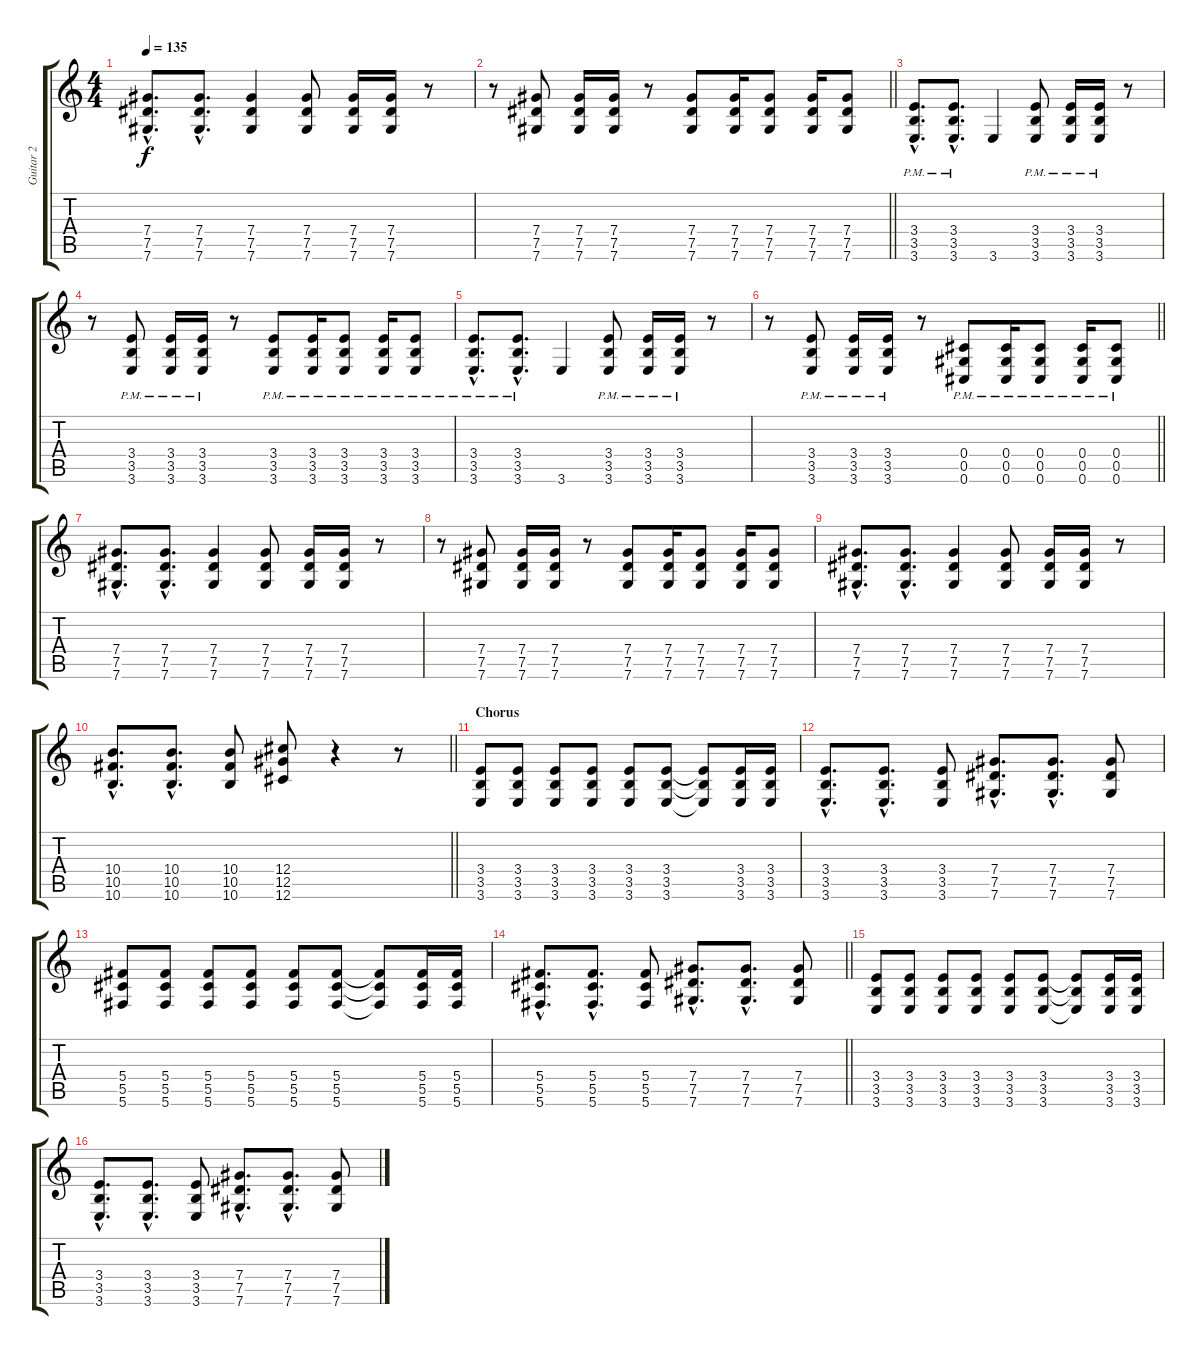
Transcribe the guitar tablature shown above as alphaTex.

\track ("Guitar 2" "Guitar 2") {instrument distortionguitar}
\staff {score tabs}
\tuning (Eb4 Bb3 Gb3 Db3 Ab2 Db2) {hide}
\ts (4 4)
\tempo 135
\clef g2
\ks c
(7.4{hac} 7.5{hac} 7.6{hac}).8{d dy f} (7.4{hac} 7.5{hac} 7.6{hac}).8{d} (7.4 7.5 7.6).4 (7.4 7.5 7.6).8 (7.4 7.5 7.6).16 (7.4 7.5 7.6).16 r.8 |
\barLineRight lightlight
r.8 (7.4 7.5 7.6).8 (7.4 7.5 7.6).16 (7.4 7.5 7.6).16 r.8 (7.4 7.5 7.6).8 (7.4 7.5 7.6).16 (7.4 7.5 7.6).8 (7.4 7.5 7.6).16 (7.4 7.5 7.6).8 |
(3.4{hac pm} 3.5{hac pm} 3.6{hac pm}).8{d} (3.4{hac pm} 3.5{hac pm} 3.6{hac pm}).8{d} 3.6.4 (3.4{pm} 3.5{pm} 3.6{pm}).8 (3.4{pm} 3.5{pm} 3.6{pm}).16 (3.4{pm} 3.5{pm} 3.6{pm}).16 r.8 |
r.8 (3.4{pm} 3.5{pm} 3.6{pm}).8 (3.4{pm} 3.5{pm} 3.6{pm}).16 (3.4{pm} 3.5{pm} 3.6{pm}).16 r.8 (3.4{pm} 3.5{pm} 3.6{pm}).8 (3.4{pm} 3.5{pm} 3.6{pm}).16 (3.4{pm} 3.5{pm} 3.6{pm}).8 (3.4{pm} 3.5{pm} 3.6{pm}).16 (3.4{pm} 3.5{pm} 3.6{pm}).8 |
(3.4{hac pm} 3.5{hac pm} 3.6{hac pm}).8{d} (3.4{hac pm} 3.5{hac pm} 3.6{hac pm}).8{d} 3.6.4 (3.4{pm} 3.5{pm} 3.6{pm}).8 (3.4{pm} 3.5{pm} 3.6{pm}).16 (3.4{pm} 3.5{pm} 3.6{pm}).16 r.8 |
\barLineRight lightlight
r.8 (3.4{pm} 3.5{pm} 3.6{pm}).8 (3.4{pm} 3.5{pm} 3.6{pm}).16 (3.4{pm} 3.5{pm} 3.6{pm}).16 r.8 (0.4{pm} 0.5{pm} 0.6{pm}).8 (0.4{pm} 0.5{pm} 0.6{pm}).16 (0.4{pm} 0.5{pm} 0.6{pm}).8 (0.4{pm} 0.5{pm} 0.6{pm}).16 (0.4{pm} 0.5{pm} 0.6{pm}).8 |
(7.4{hac} 7.5{hac} 7.6{hac}).8{d} (7.4{hac} 7.5{hac} 7.6{hac}).8{d} (7.4 7.5 7.6).4 (7.4 7.5 7.6).8 (7.4 7.5 7.6).16 (7.4 7.5 7.6).16 r.8 |
r.8 (7.4 7.5 7.6).8 (7.4 7.5 7.6).16 (7.4 7.5 7.6).16 r.8 (7.4 7.5 7.6).8 (7.4 7.5 7.6).16 (7.4 7.5 7.6).8 (7.4 7.5 7.6).16 (7.4 7.5 7.6).8 |
(7.4{hac} 7.5{hac} 7.6{hac}).8{d} (7.4{hac} 7.5{hac} 7.6{hac}).8{d} (7.4 7.5 7.6).4 (7.4 7.5 7.6).8 (7.4 7.5 7.6).16 (7.4 7.5 7.6).16 r.8 |
\barLineRight lightlight
(10.4{hac} 10.5{hac} 10.6{hac}).8{d} (10.4{hac} 10.5{hac} 10.6{hac}).8{d} (10.4 10.5 10.6).8 (12.4 12.5 12.6).8 r.4 r.8 |
\section ("" "Chorus")
(3.4 3.5 3.6).8 (3.4 3.5 3.6).8 (3.4 3.5 3.6).8 (3.4 3.5 3.6).8 (3.4 3.5 3.6).8 (3.4 3.5 3.6).8 (3.4{t} 3.5{t} 3.6{t}).8 (3.4 3.5 3.6).16 (3.4 3.5 3.6).16 |
(3.4{hac} 3.5{hac} 3.6{hac}).8{d} (3.4{hac} 3.5{hac} 3.6{hac}).8{d} (3.4 3.5 3.6).8 (7.4{hac} 7.5{hac} 7.6{hac}).8{d} (7.4{hac} 7.5{hac} 7.6{hac}).8{d} (7.4 7.5 7.6).8 |
(5.4 5.5 5.6).8 (5.4 5.5 5.6).8 (5.4 5.5 5.6).8 (5.4 5.5 5.6).8 (5.4 5.5 5.6).8 (5.4 5.5 5.6).8 (5.4{t} 5.5{t} 5.6{t}).8 (5.4 5.5 5.6).16 (5.4 5.5 5.6).16 |
\barLineRight lightlight
(5.4{hac} 5.5{hac} 5.6{hac}).8{d} (5.4{hac} 5.5{hac} 5.6{hac}).8{d} (5.4 5.5 5.6).8 (7.4{hac} 7.5{hac} 7.6{hac}).8{d} (7.4{hac} 7.5{hac} 7.6{hac}).8{d} (7.4 7.5 7.6).8 |
(3.4 3.5 3.6).8 (3.4 3.5 3.6).8 (3.4 3.5 3.6).8 (3.4 3.5 3.6).8 (3.4 3.5 3.6).8 (3.4 3.5 3.6).8 (3.4{t} 3.5{t} 3.6{t}).8 (3.4 3.5 3.6).16 (3.4 3.5 3.6).16 |
(3.4{hac} 3.5{hac} 3.6{hac}).8{d} (3.4{hac} 3.5{hac} 3.6{hac}).8{d} (3.4 3.5 3.6).8 (7.4{hac} 7.5{hac} 7.6{hac}).8{d} (7.4{hac} 7.5{hac} 7.6{hac}).8{d} (7.4 7.5 7.6).8
